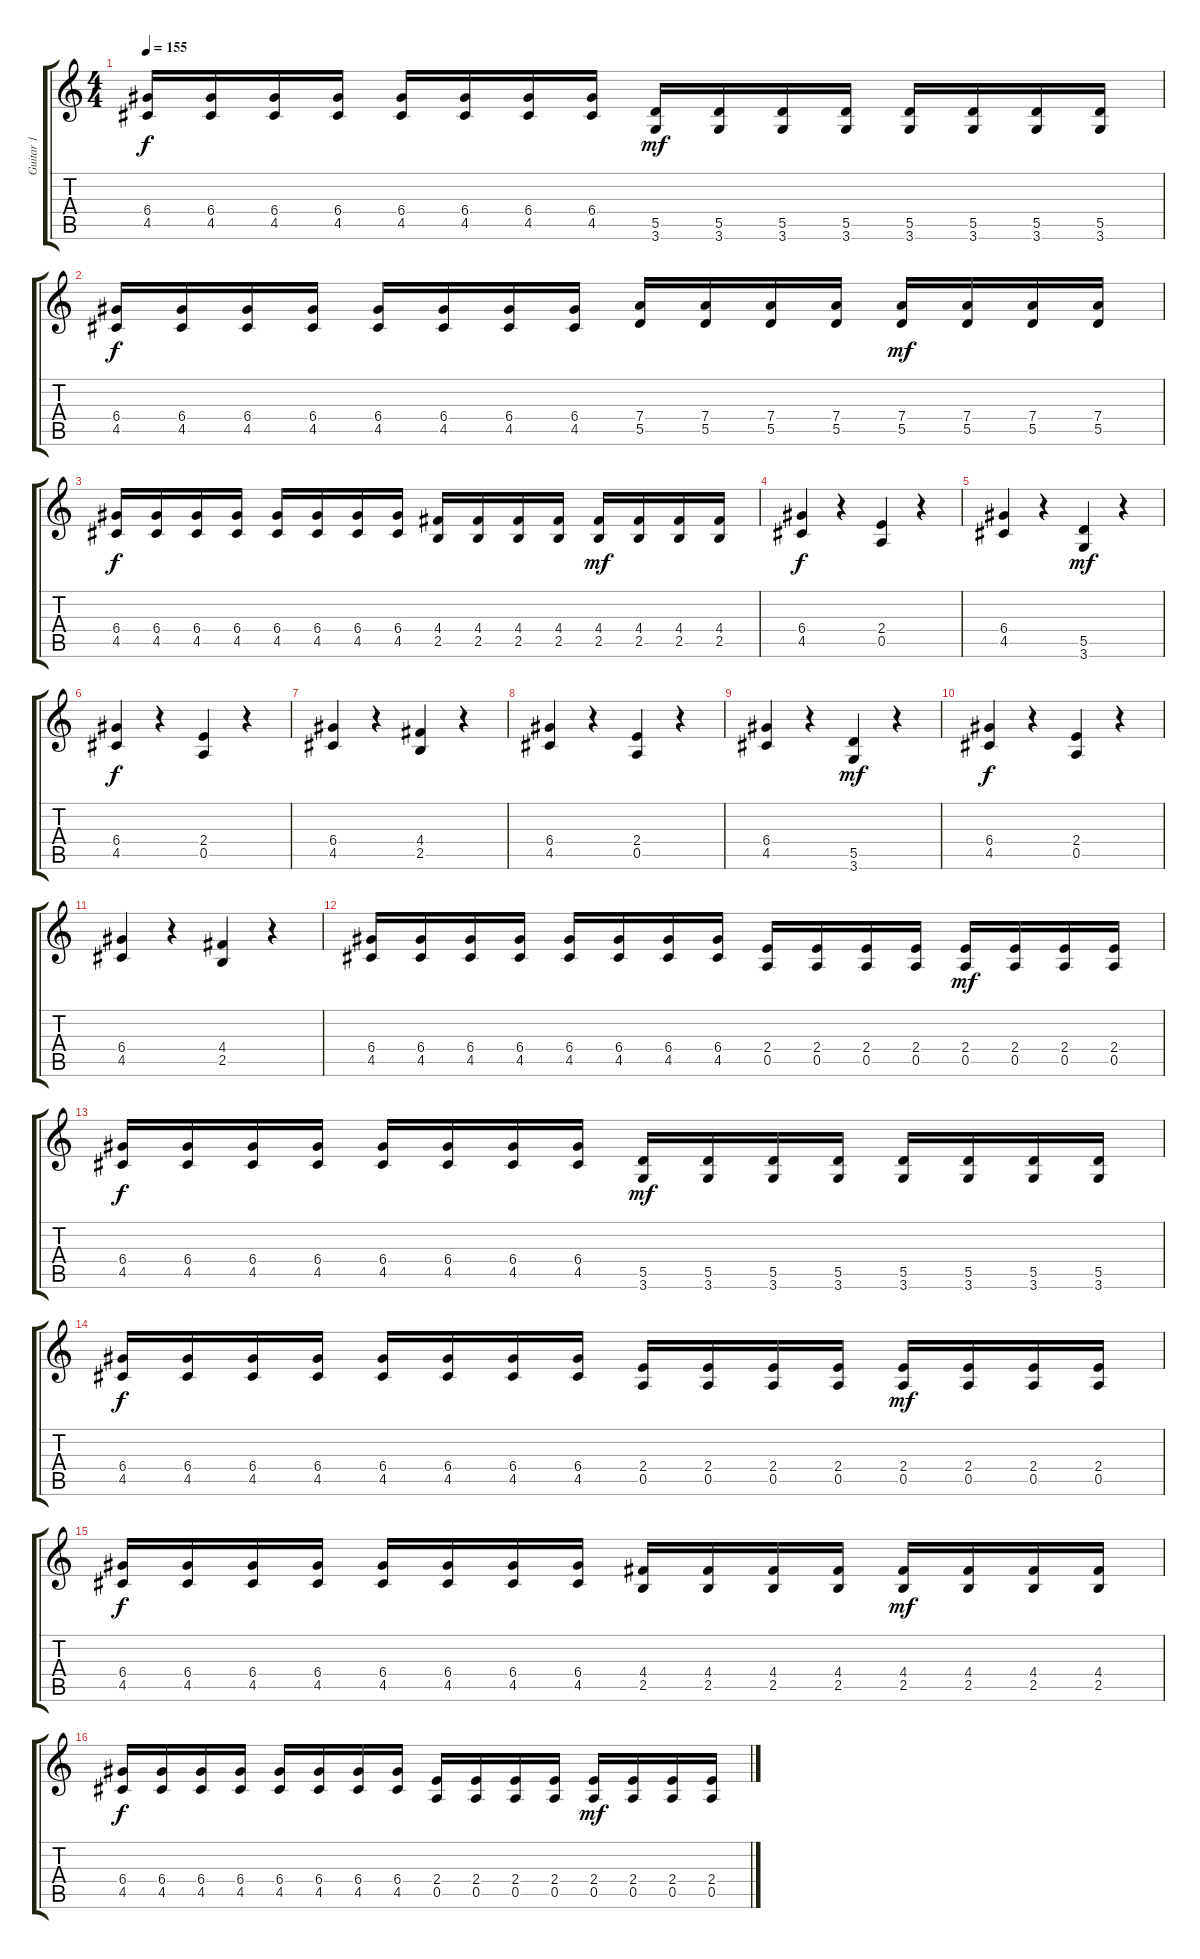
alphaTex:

\track ("Guitar 1" "Guitar 1") {instrument distortionguitar}
\staff {score tabs}
\tuning (E4 B3 G3 D3 A2 E2) {hide}
\ts (4 4)
\tempo 155
\clef g2
\ks c
(6.4 4.5).16{dy f} (6.4 4.5).16 (6.4 4.5).16 (6.4 4.5).16 (6.4 4.5).16 (6.4 4.5).16 (6.4 4.5).16 (6.4 4.5).16 (5.5 3.6).16{dy mf} (5.5 3.6).16 (5.5 3.6).16 (5.5 3.6).16 (5.5 3.6).16 (5.5 3.6).16 (5.5 3.6).16 (5.5 3.6).16 |
(6.4 4.5).16{dy f} (6.4 4.5).16 (6.4 4.5).16 (6.4 4.5).16 (6.4 4.5).16 (6.4 4.5).16 (6.4 4.5).16 (6.4 4.5).16 (7.4 5.5).16 (7.4 5.5).16 (7.4 5.5).16 (7.4 5.5).16 (7.4 5.5).16{dy mf} (7.4 5.5).16 (7.4 5.5).16 (7.4 5.5).16 |
(6.4 4.5).16{dy f} (6.4 4.5).16 (6.4 4.5).16 (6.4 4.5).16 (6.4 4.5).16 (6.4 4.5).16 (6.4 4.5).16 (6.4 4.5).16 (4.4 2.5).16 (4.4 2.5).16 (4.4 2.5).16 (4.4 2.5).16 (4.4 2.5).16{dy mf} (4.4 2.5).16 (4.4 2.5).16 (4.4 2.5).16 |
(6.4 4.5).4{dy f} r.4 (2.4 0.5).4 r.4 |
(6.4 4.5).4 r.4 (5.5 3.6).4{dy mf} r.4 |
(6.4 4.5).4{dy f} r.4 (2.4 0.5).4 r.4 |
(6.4 4.5).4 r.4 (4.4 2.5).4 r.4 |
(6.4 4.5).4 r.4 (2.4 0.5).4 r.4 |
(6.4 4.5).4 r.4 (5.5 3.6).4{dy mf} r.4 |
(6.4 4.5).4{dy f} r.4 (2.4 0.5).4 r.4 |
(6.4 4.5).4 r.4 (4.4 2.5).4 r.4 |
(6.4 4.5).16 (6.4 4.5).16 (6.4 4.5).16 (6.4 4.5).16 (6.4 4.5).16 (6.4 4.5).16 (6.4 4.5).16 (6.4 4.5).16 (2.4 0.5).16 (2.4 0.5).16 (2.4 0.5).16 (2.4 0.5).16 (2.4 0.5).16{dy mf} (2.4 0.5).16 (2.4 0.5).16 (2.4 0.5).16 |
(6.4 4.5).16{dy f} (6.4 4.5).16 (6.4 4.5).16 (6.4 4.5).16 (6.4 4.5).16 (6.4 4.5).16 (6.4 4.5).16 (6.4 4.5).16 (5.5 3.6).16{dy mf} (5.5 3.6).16 (5.5 3.6).16 (5.5 3.6).16 (5.5 3.6).16 (5.5 3.6).16 (5.5 3.6).16 (5.5 3.6).16 |
(6.4 4.5).16{dy f} (6.4 4.5).16 (6.4 4.5).16 (6.4 4.5).16 (6.4 4.5).16 (6.4 4.5).16 (6.4 4.5).16 (6.4 4.5).16 (2.4 0.5).16 (2.4 0.5).16 (2.4 0.5).16 (2.4 0.5).16 (2.4 0.5).16{dy mf} (2.4 0.5).16 (2.4 0.5).16 (2.4 0.5).16 |
(6.4 4.5).16{dy f} (6.4 4.5).16 (6.4 4.5).16 (6.4 4.5).16 (6.4 4.5).16 (6.4 4.5).16 (6.4 4.5).16 (6.4 4.5).16 (4.4 2.5).16 (4.4 2.5).16 (4.4 2.5).16 (4.4 2.5).16 (4.4 2.5).16{dy mf} (4.4 2.5).16 (4.4 2.5).16 (4.4 2.5).16 |
(6.4 4.5).16{dy f} (6.4 4.5).16 (6.4 4.5).16 (6.4 4.5).16 (6.4 4.5).16 (6.4 4.5).16 (6.4 4.5).16 (6.4 4.5).16 (2.4 0.5).16 (2.4 0.5).16 (2.4 0.5).16 (2.4 0.5).16 (2.4 0.5).16{dy mf} (2.4 0.5).16 (2.4 0.5).16 (2.4 0.5).16
